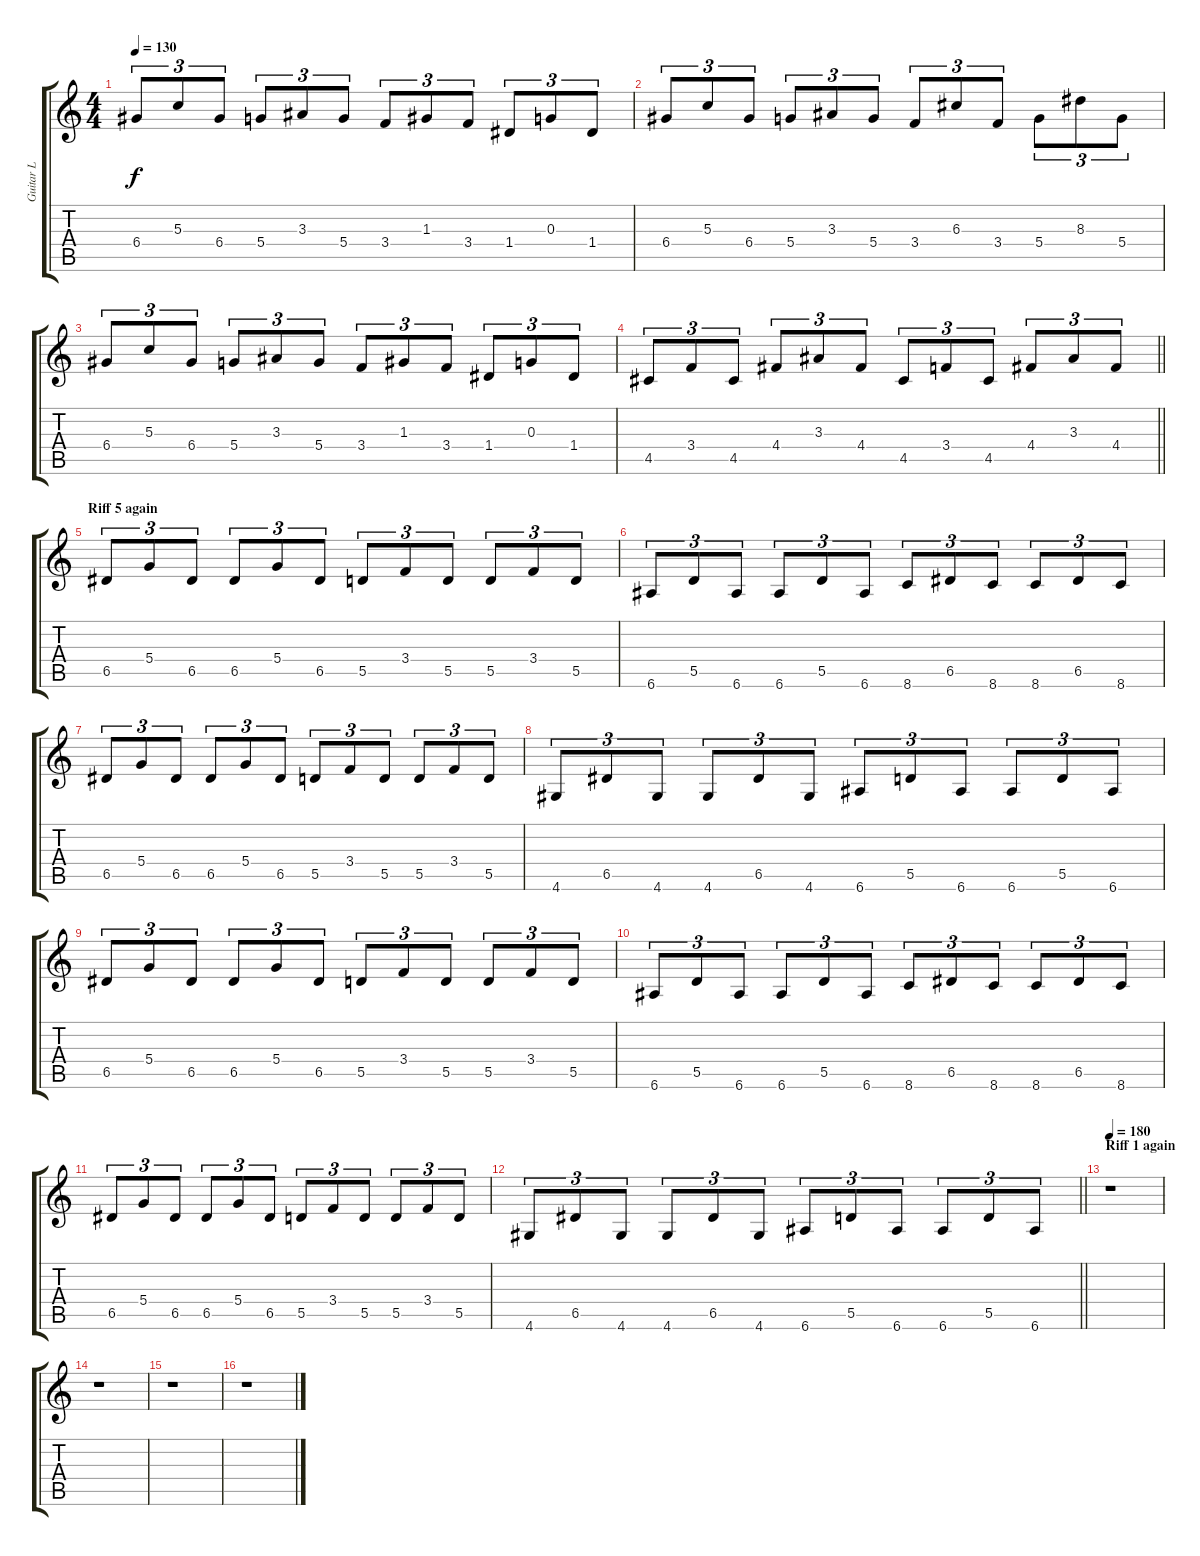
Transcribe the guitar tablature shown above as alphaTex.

\track ("Guitar L" "Guitar L") {instrument distortionguitar}
\staff {score tabs}
\tuning (E4 B3 G3 D3 A2 E2) {hide}
\ts (4 4)
\tempo 130
\clef g2
\ks c
6.4.8{tu (3 2) dy f} 5.3.8{tu (3 2)} 6.4.8{tu (3 2)} 5.4.8{tu (3 2)} 3.3.8{tu (3 2)} 5.4.8{tu (3 2)} 3.4.8{tu (3 2)} 1.3.8{tu (3 2)} 3.4.8{tu (3 2)} 1.4.8{tu (3 2)} 0.3.8{tu (3 2)} 1.4.8{tu (3 2)} |
6.4.8{tu (3 2)} 5.3.8{tu (3 2)} 6.4.8{tu (3 2)} 5.4.8{tu (3 2)} 3.3.8{tu (3 2)} 5.4.8{tu (3 2)} 3.4.8{tu (3 2)} 6.3.8{tu (3 2)} 3.4.8{tu (3 2)} 5.4.8{tu (3 2)} 8.3.8{tu (3 2)} 5.4.8{tu (3 2)} |
6.4.8{tu (3 2)} 5.3.8{tu (3 2)} 6.4.8{tu (3 2)} 5.4.8{tu (3 2)} 3.3.8{tu (3 2)} 5.4.8{tu (3 2)} 3.4.8{tu (3 2)} 1.3.8{tu (3 2)} 3.4.8{tu (3 2)} 1.4.8{tu (3 2)} 0.3.8{tu (3 2)} 1.4.8{tu (3 2)} |
\barLineRight lightlight
4.5.8{tu (3 2)} 3.4.8{tu (3 2)} 4.5.8{tu (3 2)} 4.4.8{tu (3 2)} 3.3.8{tu (3 2)} 4.4.8{tu (3 2)} 4.5.8{tu (3 2)} 3.4.8{tu (3 2)} 4.5.8{tu (3 2)} 4.4.8{tu (3 2)} 3.3.8{tu (3 2)} 4.4.8{tu (3 2)} |
\section ("" "Riff 5 again")
6.5.8{tu (3 2)} 5.4.8{tu (3 2)} 6.5.8{tu (3 2)} 6.5.8{tu (3 2)} 5.4.8{tu (3 2)} 6.5.8{tu (3 2)} 5.5.8{tu (3 2)} 3.4.8{tu (3 2)} 5.5.8{tu (3 2)} 5.5.8{tu (3 2)} 3.4.8{tu (3 2)} 5.5.8{tu (3 2)} |
6.6.8{tu (3 2)} 5.5.8{tu (3 2)} 6.6.8{tu (3 2)} 6.6.8{tu (3 2)} 5.5.8{tu (3 2)} 6.6.8{tu (3 2)} 8.6.8{tu (3 2)} 6.5.8{tu (3 2)} 8.6.8{tu (3 2)} 8.6.8{tu (3 2)} 6.5.8{tu (3 2)} 8.6.8{tu (3 2)} |
6.5.8{tu (3 2)} 5.4.8{tu (3 2)} 6.5.8{tu (3 2)} 6.5.8{tu (3 2)} 5.4.8{tu (3 2)} 6.5.8{tu (3 2)} 5.5.8{tu (3 2)} 3.4.8{tu (3 2)} 5.5.8{tu (3 2)} 5.5.8{tu (3 2)} 3.4.8{tu (3 2)} 5.5.8{tu (3 2)} |
4.6.8{tu (3 2)} 6.5.8{tu (3 2)} 4.6.8{tu (3 2)} 4.6.8{tu (3 2)} 6.5.8{tu (3 2)} 4.6.8{tu (3 2)} 6.6.8{tu (3 2)} 5.5.8{tu (3 2)} 6.6.8{tu (3 2)} 6.6.8{tu (3 2)} 5.5.8{tu (3 2)} 6.6.8{tu (3 2)} |
6.5.8{tu (3 2)} 5.4.8{tu (3 2)} 6.5.8{tu (3 2)} 6.5.8{tu (3 2)} 5.4.8{tu (3 2)} 6.5.8{tu (3 2)} 5.5.8{tu (3 2)} 3.4.8{tu (3 2)} 5.5.8{tu (3 2)} 5.5.8{tu (3 2)} 3.4.8{tu (3 2)} 5.5.8{tu (3 2)} |
6.6.8{tu (3 2)} 5.5.8{tu (3 2)} 6.6.8{tu (3 2)} 6.6.8{tu (3 2)} 5.5.8{tu (3 2)} 6.6.8{tu (3 2)} 8.6.8{tu (3 2)} 6.5.8{tu (3 2)} 8.6.8{tu (3 2)} 8.6.8{tu (3 2)} 6.5.8{tu (3 2)} 8.6.8{tu (3 2)} |
6.5.8{tu (3 2)} 5.4.8{tu (3 2)} 6.5.8{tu (3 2)} 6.5.8{tu (3 2)} 5.4.8{tu (3 2)} 6.5.8{tu (3 2)} 5.5.8{tu (3 2)} 3.4.8{tu (3 2)} 5.5.8{tu (3 2)} 5.5.8{tu (3 2)} 3.4.8{tu (3 2)} 5.5.8{tu (3 2)} |
\barLineRight lightlight
4.6.8{tu (3 2)} 6.5.8{tu (3 2)} 4.6.8{tu (3 2)} 4.6.8{tu (3 2)} 6.5.8{tu (3 2)} 4.6.8{tu (3 2)} 6.6.8{tu (3 2)} 5.5.8{tu (3 2)} 6.6.8{tu (3 2)} 6.6.8{tu (3 2)} 5.5.8{tu (3 2)} 6.6.8{tu (3 2)} |
\section ("" "Riff 1 again")
\tempo 180
r.1 |
r.1 |
r.1 |
r.1
